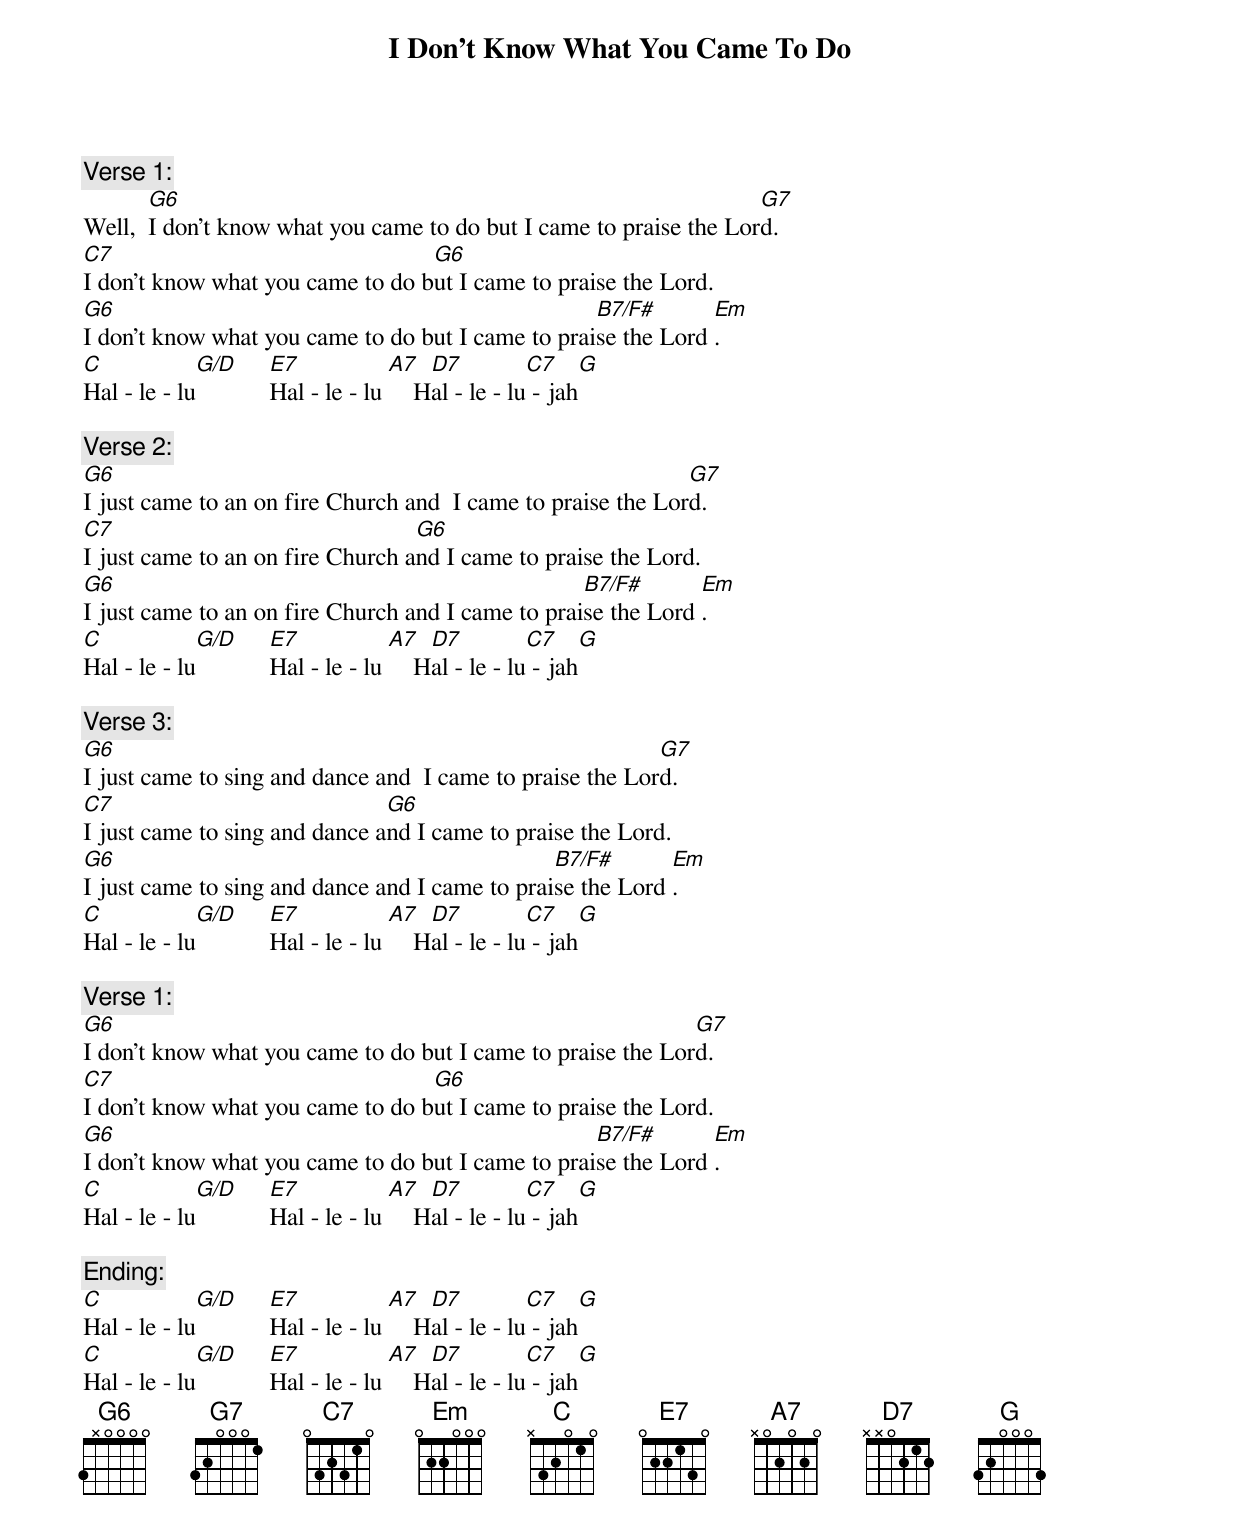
{title:I Don’t Know What You Came To Do}

{subtitle:}
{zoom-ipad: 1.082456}
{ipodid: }
{c:Verse 1: }
Well,  [G6]I don't know what you came to do but I came to praise the Lor[G7]d.
[C7]I don't know what you came to do b[G6]ut I came to praise the Lord.
[G6]I don't know what you came to do but I came to prai[B7/F#]se the Lord [Em].
[C]Hal - le - lu[G/D]     [E7]Hal - le - lu [A7]    H[D7]al - le - lu[C7] - jah[G]

{c:Verse 2: }
[G6]I just came to an on fire Church and  I came to praise the Lor[G7]d.
[C7]I just came to an on fire Church a[G6]nd I came to praise the Lord.
[G6]I just came to an on fire Church and I came to prai[B7/F#]se the Lord [Em].
[C]Hal - le - lu[G/D]     [E7]Hal - le - lu [A7]    H[D7]al - le - lu[C7] - jah[G]

{c:Verse 3: }
[G6]I just came to sing and dance and  I came to praise the Lor[G7]d.
[C7]I just came to sing and dance a[G6]nd I came to praise the Lord.
[G6]I just came to sing and dance and I came to prai[B7/F#]se the Lord [Em].
[C]Hal - le - lu[G/D]     [E7]Hal - le - lu [A7]    H[D7]al - le - lu[C7] - jah[G]

{c:Verse 1: }
[G6]I don't know what you came to do but I came to praise the Lor[G7]d.
[C7]I don't know what you came to do b[G6]ut I came to praise the Lord.
[G6]I don't know what you came to do but I came to prai[B7/F#]se the Lord [Em].
[C]Hal - le - lu[G/D]     [E7]Hal - le - lu [A7]    H[D7]al - le - lu[C7] - jah[G]

{c:Ending: }
[C]Hal - le - lu[G/D]     [E7]Hal - le - lu [A7]    H[D7]al - le - lu[C7] - jah[G]
[C]Hal - le - lu[G/D]     [E7]Hal - le - lu [A7]    H[D7]al - le - lu[C7] - jah[G]
